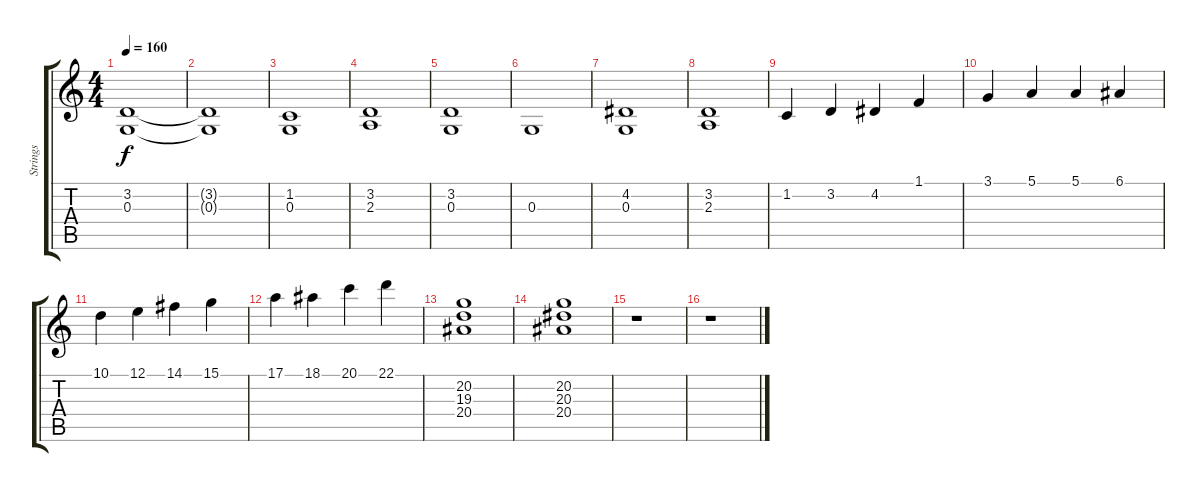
\track ("Strings" "Strings") {instrument stringensemble1}
\staff {score tabs}
\tuning (E4 B3 G3 D3 A2 E2) {hide}
\ts (4 4)
\tempo 160
\clef g2
\ks c
(3.2 0.3).1{dy f} |
(3.2{t} 0.3{t}).1 |
(1.2 0.3).1 |
(3.2 2.3).1 |
(3.2 0.3).1 |
0.3.1 |
(4.2 0.3).1 |
(3.2 2.3).1 |
1.2.4 3.2.4 4.2.4 1.1.4 |
3.1.4 5.1.4 5.1.4 6.1.4 |
10.1.4 12.1.4 14.1.4 15.1.4 |
17.1.4 18.1.4 20.1.4 22.1.4 |
(20.2 19.3 20.4).1 |
(20.2 20.3 20.4).1 |
r.1 |
r.1
